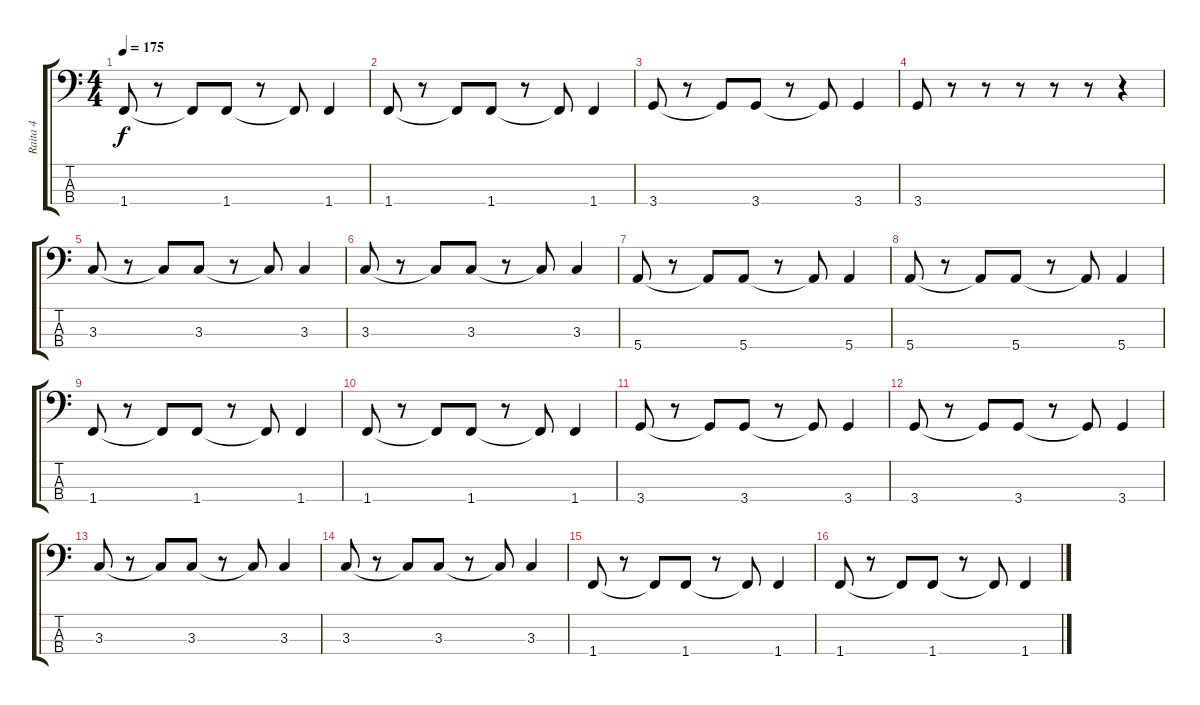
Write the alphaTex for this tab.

\track ("Raita 4" "Raita 4") {instrument electricbassfinger}
\staff {score tabs}
\tuning (G2 D2 A1 E1) {hide}
\ts (4 4)
\tempo 175
\clef f4
\ks c
1.4.8{dy f} r.8 1.4{t}.8 1.4.8 r.8 1.4{t}.8 1.4.4 |
1.4.8 r.8 1.4{t}.8 1.4.8 r.8 1.4{t}.8 1.4.4 |
3.4.8 r.8 3.4{t}.8 3.4.8 r.8 3.4{t}.8 3.4.4 |
3.4.8 r.8 r.8 r.8 r.8 r.8 r.4 |
3.3.8 r.8 3.3{t}.8 3.3.8 r.8 3.3{t}.8 3.3.4 |
3.3.8 r.8 3.3{t}.8 3.3.8 r.8 3.3{t}.8 3.3.4 |
5.4.8 r.8 5.4{t}.8 5.4.8 r.8 5.4{t}.8 5.4.4 |
5.4.8 r.8 5.4{t}.8 5.4.8 r.8 5.4{t}.8 5.4.4 |
1.4.8 r.8 1.4{t}.8 1.4.8 r.8 1.4{t}.8 1.4.4 |
1.4.8 r.8 1.4{t}.8 1.4.8 r.8 1.4{t}.8 1.4.4 |
3.4.8 r.8 3.4{t}.8 3.4.8 r.8 3.4{t}.8 3.4.4 |
3.4.8 r.8 3.4{t}.8 3.4.8 r.8 3.4{t}.8 3.4.4 |
3.3.8 r.8 3.3{t}.8 3.3.8 r.8 3.3{t}.8 3.3.4 |
3.3.8 r.8 3.3{t}.8 3.3.8 r.8 3.3{t}.8 3.3.4 |
1.4.8 r.8 1.4{t}.8 1.4.8 r.8 1.4{t}.8 1.4.4 |
1.4.8 r.8 1.4{t}.8 1.4.8 r.8 1.4{t}.8 1.4.4
